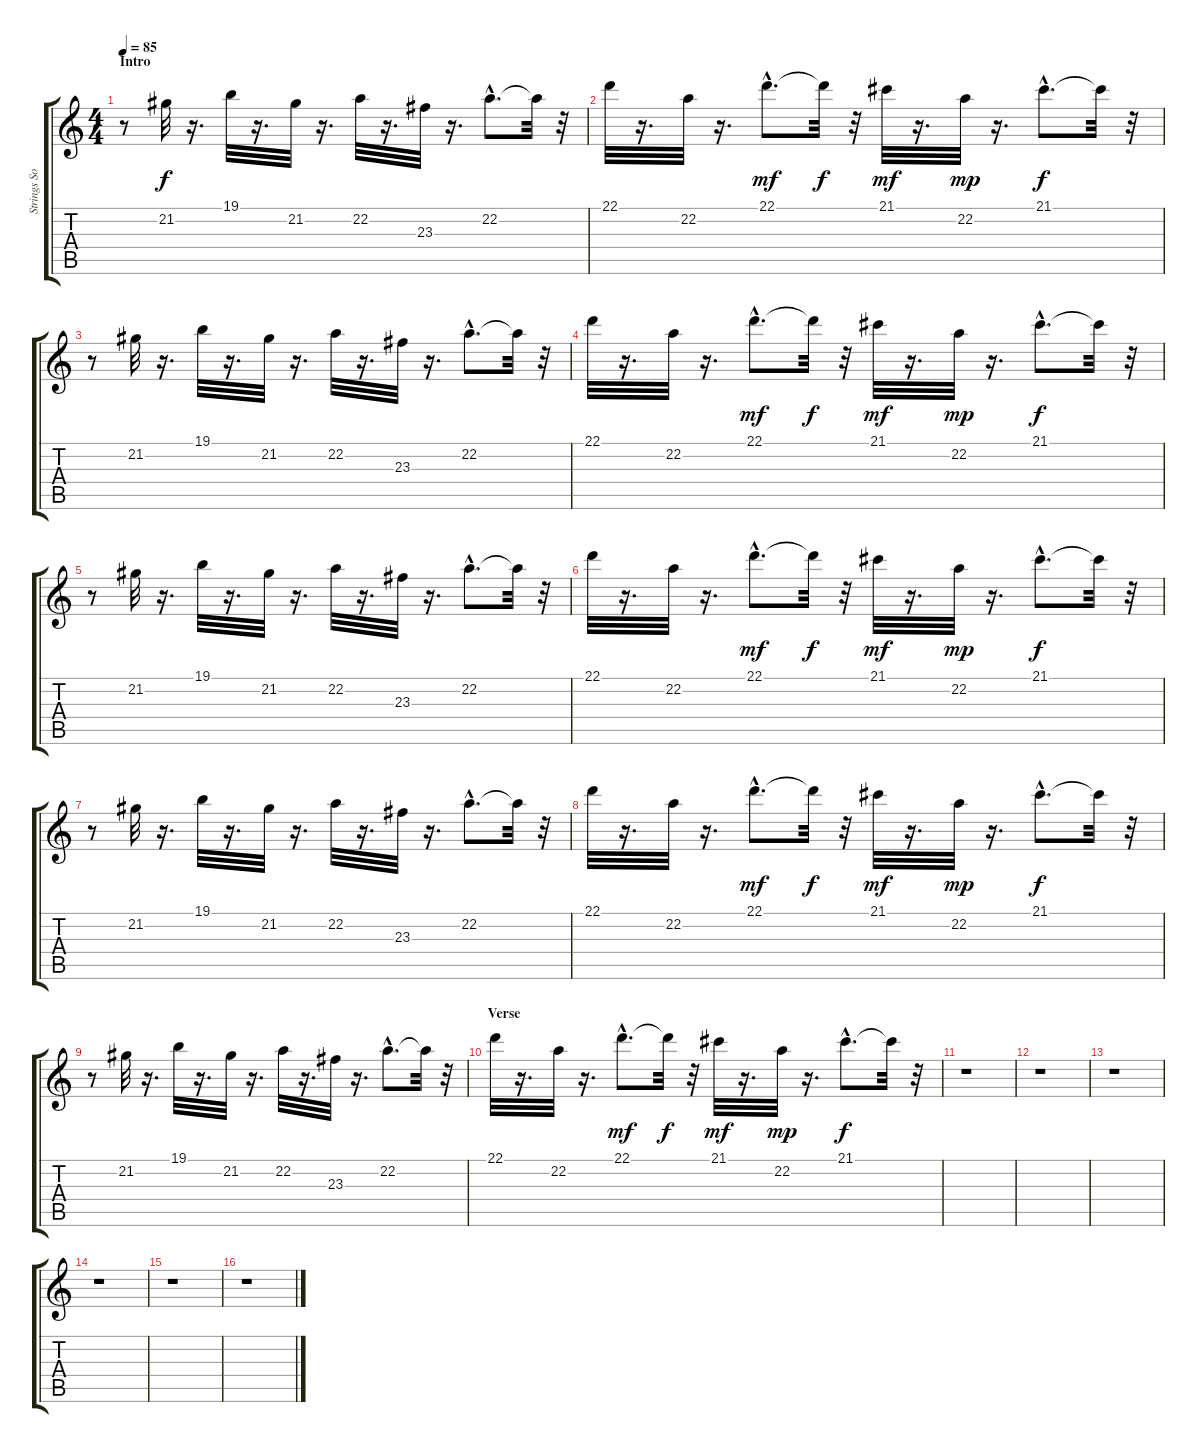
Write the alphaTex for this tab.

\track ("Strings Soliste" "Strings So") {instrument stringensemble1}
\staff {score tabs}
\tuning (E4 B3 G3 D3 A2 E2) {hide}
\ts (4 4)
\section ("" "Intro")
\tempo 85
\clef g2
\ks c
r.8{dy f instrument stringensemble1} 21.2.32 r.16{d} 19.1.32 r.16{d} 21.2.32 r.16{d} 22.2.32 r.16{d} 23.3.32 r.16{d} 22.2{hac}.8{d} 22.2{t}.32 r.32 |
22.1.32 r.16{d} 22.2.32 r.16{d} 22.1{hac}.8{d dy mf} 22.1{t}.32{dy f} r.32 21.1.32{dy mf} r.16{d} 22.2.32{dy mp} r.16{d} 21.1{hac}.8{d dy f} 21.1{t}.32 r.32 |
r.8 21.2.32 r.16{d} 19.1.32 r.16{d} 21.2.32 r.16{d} 22.2.32 r.16{d} 23.3.32 r.16{d} 22.2{hac}.8{d} 22.2{t}.32 r.32 |
22.1.32 r.16{d} 22.2.32 r.16{d} 22.1{hac}.8{d dy mf} 22.1{t}.32{dy f} r.32 21.1.32{dy mf} r.16{d} 22.2.32{dy mp} r.16{d} 21.1{hac}.8{d dy f} 21.1{t}.32 r.32 |
r.8 21.2.32 r.16{d} 19.1.32 r.16{d} 21.2.32 r.16{d} 22.2.32 r.16{d} 23.3.32 r.16{d} 22.2{hac}.8{d} 22.2{t}.32 r.32 |
22.1.32 r.16{d} 22.2.32 r.16{d} 22.1{hac}.8{d dy mf} 22.1{t}.32{dy f} r.32 21.1.32{dy mf} r.16{d} 22.2.32{dy mp} r.16{d} 21.1{hac}.8{d dy f} 21.1{t}.32 r.32 |
r.8 21.2.32 r.16{d} 19.1.32 r.16{d} 21.2.32 r.16{d} 22.2.32 r.16{d} 23.3.32 r.16{d} 22.2{hac}.8{d} 22.2{t}.32 r.32 |
22.1.32 r.16{d} 22.2.32 r.16{d} 22.1{hac}.8{d dy mf} 22.1{t}.32{dy f} r.32 21.1.32{dy mf} r.16{d} 22.2.32{dy mp} r.16{d} 21.1{hac}.8{d dy f} 21.1{t}.32 r.32 |
r.8 21.2.32 r.16{d} 19.1.32 r.16{d} 21.2.32 r.16{d} 22.2.32 r.16{d} 23.3.32 r.16{d} 22.2{hac}.8{d} 22.2{t}.32 r.32 |
\section ("" "Verse")
22.1.32 r.16{d} 22.2.32 r.16{d} 22.1{hac}.8{d dy mf} 22.1{t}.32{dy f} r.32 21.1.32{dy mf} r.16{d} 22.2.32{dy mp} r.16{d} 21.1{hac}.8{d dy f} 21.1{t}.32 r.32 |
r.1 |
r.1 |
r.1 |
r.1 |
r.1 |
r.1
